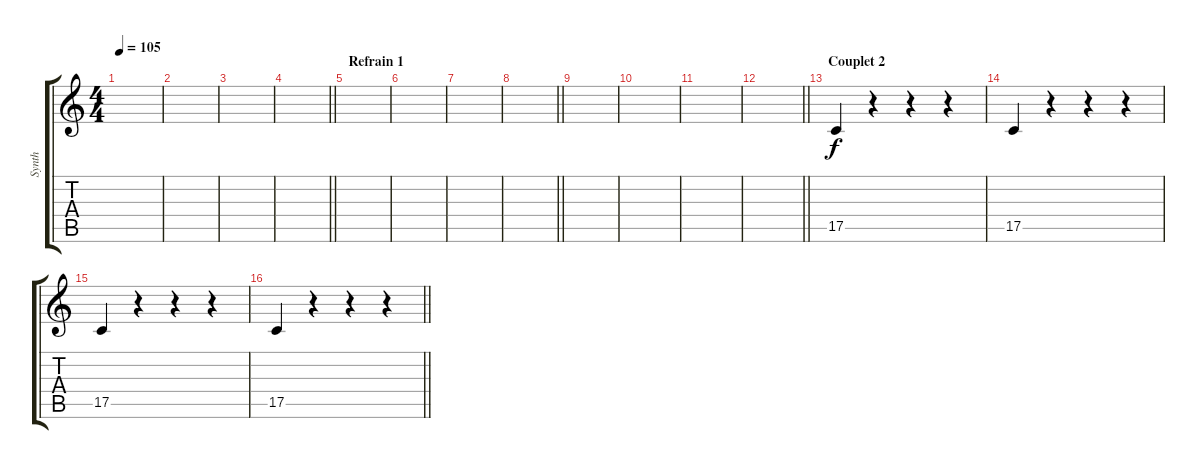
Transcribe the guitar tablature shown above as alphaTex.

\track ("Synth" "Synth") {instrument pad8sweep}
\staff {score tabs}
\tuning (D4 A3 F3 C3 G2 C2) {hide}
\ts (4 4)
\tempo 105
\clef g2
\ks c
|
|
|
\barLineRight lightlight
|
\section ("" "Refrain 1")
|
|
|
\barLineRight lightlight
|
|
|
|
\barLineRight lightlight
|
\section ("" "Couplet 2")
17.5.4 r.4 r.4 r.4 |
17.5.4 r.4 r.4 r.4 |
17.5.4 r.4 r.4 r.4 |
\barLineRight lightlight
17.5.4 r.4 r.4 r.4
